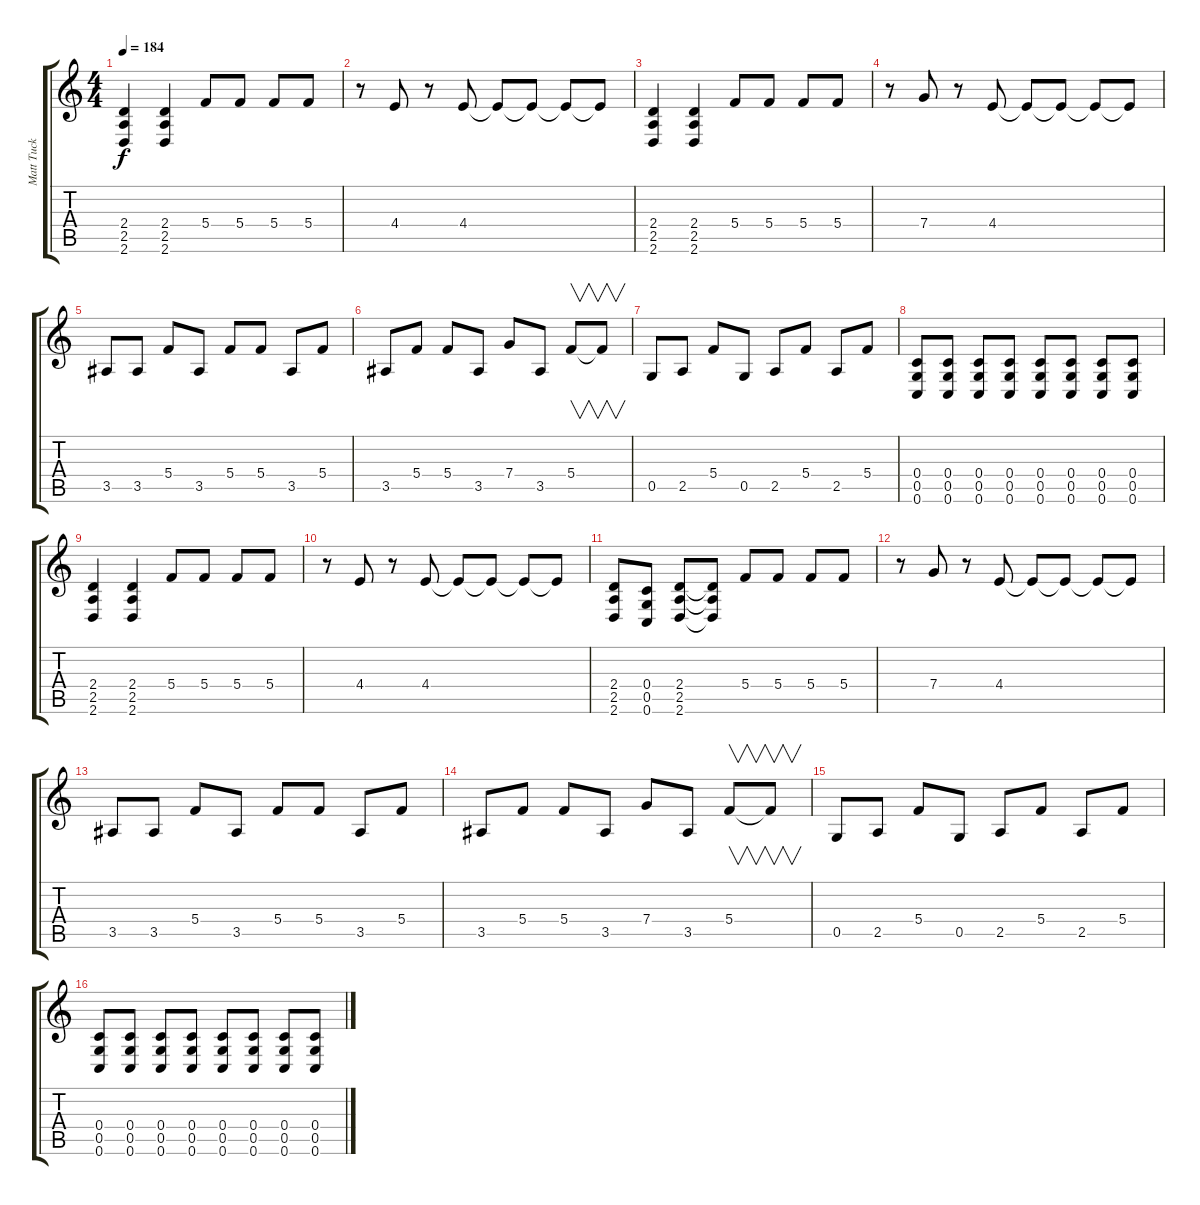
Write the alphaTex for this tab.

\track ("Matt Tuck" "Matt Tuck") {instrument distortionguitar}
\staff {score tabs}
\tuning (D4 A3 F3 C3 G2 C2) {hide}
\ts (4 4)
\tempo 184
\clef g2
\ks c
(2.4 2.5 2.6).4{dy f} (2.4 2.5 2.6).4 5.4.8 5.4.8 5.4.8 5.4.8 |
r.8 4.4.8 r.8 4.4.8 4.4{t}.8 4.4{t}.8 4.4{t}.8 4.4{t}.8 |
(2.4 2.5 2.6).4 (2.4 2.5 2.6).4 5.4.8 5.4.8 5.4.8 5.4.8 |
r.8 7.4.8 r.8 4.4.8 4.4{t}.8 4.4{t}.8 4.4{t}.8 4.4{t}.8 |
3.5.8 3.5.8 5.4.8 3.5.8 5.4.8 5.4.8 3.5.8 5.4.8 |
3.5.8 5.4.8 5.4.8 3.5.8 7.4.8 3.5.8 5.4.8{v} 5.4{t}.8{v} |
0.5.8 2.5.8 5.4.8 0.5.8 2.5.8 5.4.8 2.5.8 5.4.8 |
(0.4 0.5 0.6).8 (0.4 0.5 0.6).8 (0.4 0.5 0.6).8 (0.4 0.5 0.6).8 (0.4 0.5 0.6).8 (0.4 0.5 0.6).8 (0.4 0.5 0.6).8 (0.4 0.5 0.6).8 |
(2.4 2.5 2.6).4 (2.4 2.5 2.6).4 5.4.8 5.4.8 5.4.8 5.4.8 |
r.8 4.4.8 r.8 4.4.8 4.4{t}.8 4.4{t}.8 4.4{t}.8 4.4{t}.8 |
(2.4 2.5 2.6).8 (0.4 0.5 0.6).8 (2.4 2.5 2.6).8 (2.4{t} 2.5{t} 2.6{t}).8 5.4.8 5.4.8 5.4.8 5.4.8 |
r.8 7.4.8 r.8 4.4.8 4.4{t}.8 4.4{t}.8 4.4{t}.8 4.4{t}.8 |
3.5.8 3.5.8 5.4.8 3.5.8 5.4.8 5.4.8 3.5.8 5.4.8 |
3.5.8 5.4.8 5.4.8 3.5.8 7.4.8 3.5.8 5.4.8{v} 5.4{t}.8{v} |
0.5.8 2.5.8 5.4.8 0.5.8 2.5.8 5.4.8 2.5.8 5.4.8 |
(0.4 0.5 0.6).8 (0.4 0.5 0.6).8 (0.4 0.5 0.6).8 (0.4 0.5 0.6).8 (0.4 0.5 0.6).8 (0.4 0.5 0.6).8 (0.4 0.5 0.6).8 (0.4 0.5 0.6).8
